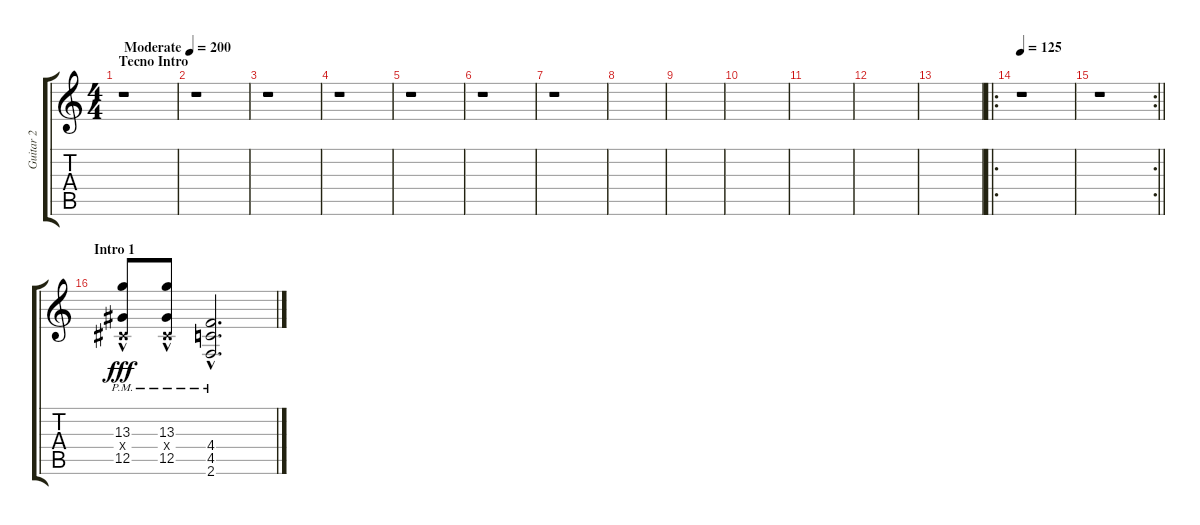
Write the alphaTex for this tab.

\track ("Guitar 2" "Guitar 2") {instrument distortionguitar}
\staff {score tabs}
\tuning (Eb4 Bb3 Gb3 Db3 Ab2 Eb2) {hide}
\ts (4 4)
\section ("" "Tecno Intro")
\tempo (200 "Moderate")
\tempo 115
\tempo (200 "Moderate")
\clef g2
\ks c
r.1{dy fff instrument distortionguitar} |
r.1 |
r.1 |
r.1 |
r.1 |
r.1 |
r.1 |
|
|
|
|
|
|
\ro
\tempo 125
r.1 |
\rc 2
\barLineRight lightlight
r.1 |
\section ("" "Intro 1")
(13.3{pm} 0.4{x} 12.5{hac pm}).8 (13.3{pm} 0.4{x} 12.5{hac pm}).8 (4.4{pm} 4.5{hac} 2.6{pm}).2{d}
